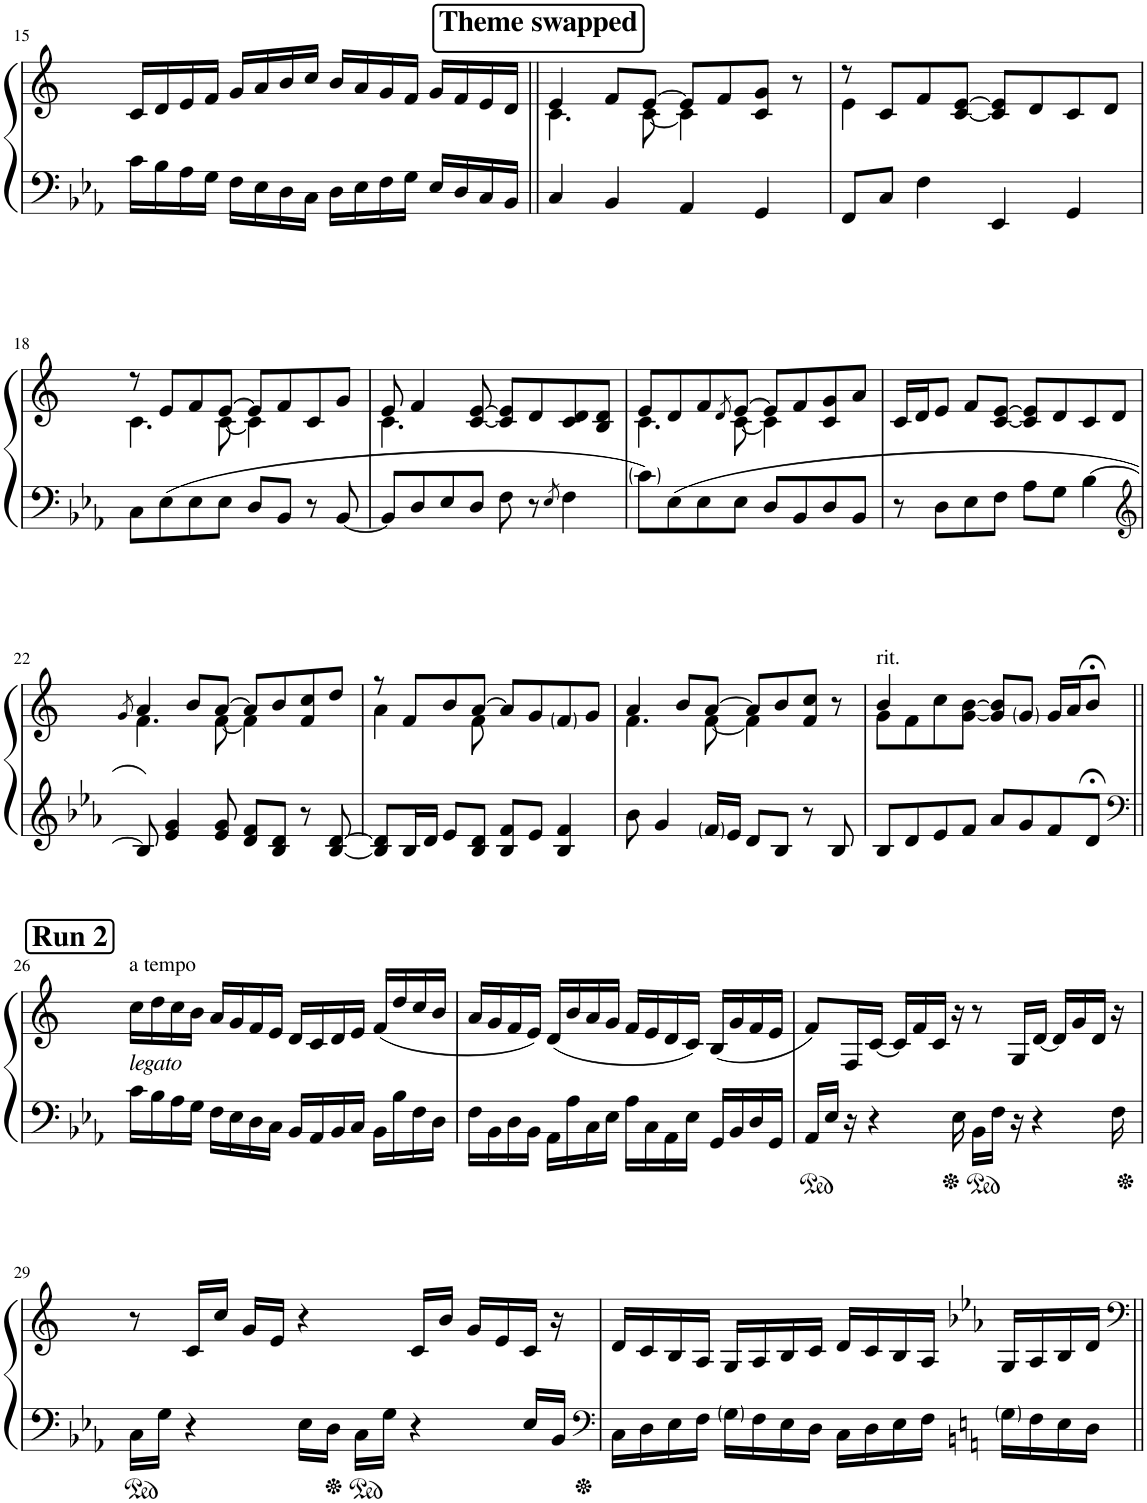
**kern	**kern
*part1	*part1
*staff2	*staff1
*I"Piano	*
*I'Pno.	*
!!LO:PB:g=z
*clefF4	*clefF4
*k[b-e-a-]	*k[]
*M4/4	*M4/4
=15	=15
16c\LL	16c/LL
16B-\	16d/
16A-\	16e/
16G\JJ	16f/JJ
16F\LL	16g/LL
16E-\	16a/
16D\	16b/
16C\JJ	16cc/JJ
16D\LL	16b/LL
16E-\	16a/
16F\	16g/
16G\JJ	16f/JJ
16E-/LL	16g/LL
16D/	16f/
16C/	16e/
16BB-/JJ	16d/JJ
!!LO:REH:place=s1:a:t=
!!LO:REH:place=s1:a:B:cj:fs=14:t=Theme swapped
=16||	=16||
*	*^
4C/	4e/	4.c\
4BB-/	8f/L	.
.	[8e/J	[8c\
4AA-/	8e/L]	4c\]
.	8f/	.
4GG/	8c/ 8g/J	4ryy
.	8r	.
=17	=17	=17
8FF/L	8r	4e\
8C/J	8c/L	.
4F\	8f/	8ryy
.	[8c/ [8e/J	2ryy
4EE-/	8c/] 8e/]L	.
.	8d/	.
4GG/	8c/	.
.	8d/J	8ryy
!!LO:LB:g=z	!!
=18	=18	=18
8C\L	8r	4.c\
8E-\	8e/L	.
8E-\	8f/	.
8E-\J	[8e/J	[8c\
8D/L	8e/L]	4c\]
8BB-/J	8f/	.
8r	8c/	4ryy
[8BB-/	8g/J	.
=19	=19	=19
8BB-/L]	8e/	4.c\
8D/	4f/	.
8E-/	.	.
8D/J	[8c/ [8e/	2ryy
8F\	8c/] 8e/]L	.
8r	8d/	.
8qE-/	.	.
4F\	8c/ 8d/	.
.	8B/ 8d/J	8ryy
=20	=20	=20
8c\L	8e/L	4.c\
8E-\	8d/	.
8E-\	8f/	.
.	8qd/	.
8E-\J	[8e/J	[8c\
8D/L	8e/L]	4c\]
8BB-/	8f/	.
8D/	8c/ 8g/	4ryy
8BB-/J	8a/J	.
*	*v	*v
=21	=21
8r	16c/LL
.	16d/J
8D\L	8e/J
8E-\	8f/L
8F\J	[8c/ [8e/J
8A-\L	8c/] 8e/]L
8G\J	8d/
[4B-\	8c/
.	8d/J
!!LO:LB:g=z
=22	=22
*clefG2	*
.	8qg/
*	*^
8B-/]	4a/	4.f\
4e-/ 4g/	.	.
.	8b/L	.
8e-/ 8g/	[8a/J	[8f\
8d/ 8f/L	8a/L]	4f\]
8B-/ 8d/J	8b/	.
8r	8f/ 8cc/	4ryy
[8B-/ [8d/	8dd/J	.
=23	=23	=23
8B-/] 8d/]L	8r	4a\
16B-/L	8f/L	.
16d/JJ	.	.
8e-/L	8b/	8ryy
8B-/ 8d/J	[8a/J	8f\
8B-/ 8f/L	8a/L]	2ryy
8e-/J	8g/	.
4B-/ 4f/	8f/	.
.	8g/J	.
=24	=24	=24
8b-\	4a/	4.f\
4g/	.	.
.	8b/L	.
16f/LL	[8a/J	[8f\
16e-/JJ	.	.
8d/L	8a/L]	4f\]
8B-/J	8b/	.
8r	8f/ 8cc/J	4ryy
8B-/	8r	.
=25	=25	=25
!	!LO:TX:a:t=rit.	!
8B-/L	8g\L	4b/
8d/	8f\	.
8e-/	8cc\	8ryy
8f/J	[8g\ [8b\J	2ryy
8a-/L	8g/] 8b/]L	.
8g/	8g/J	.
8f/	16g/LL	.
.	16a/J	.
8d;</J	8b;</J	8ryy
*	*v	*v
!!LO:LB:g=z
!!LO:REH:place=s1:a:B:cj:fs=14:t=Run 2
=26||	=26||
*clefF4	*
*	*^
!	!LO:TX:a:t=a tempo	!
!	!LO:TX:b:i:t=legato	!
*	*v	*v
16c\LL	16cc\LL
16B-\	16dd\
16A-\	16cc\
16G\JJ	16b\JJ
16F\LL	16a/LL
16E-\	16g/
16D\	16f/
16C\JJ	16e/JJ
16BB-/LL	16d/LL
16AA-/	16c/
16BB-/	16d/
16C/JJ	16e/JJ
16BB-\LL	(16f/LL
16B-\	16dd/
16F\	16cc/
16D\JJ	16b/JJ
=27	=27
16F\LL	16a/LL
16BB-\	16g/
16D\	16f/
16BB-\JJ	16e/JJ)
16AA-\LL	(16d/LL
16A-\	16b/
16C\	16a/
16E-\JJ	16g/JJ
16A-\LL	16f/LL
16C\	16e/
16AA-\	16d/
16E-\JJ	16c/JJ)
16GG/LL	(16B/LL
16BB-/	16g/
16D/	16f/
16GG/JJ	16e/JJ
=28	=28
16AA-/LL	8f/L)
16E-/JJ	.
16r	16F/L
4r	[16c/JJ
.	16c/LL]
.	16f/
.	16c/JJ
16E-\	16r
16BB-\LL	8r
16F\JJ	.
16r	16G/LL
4r	[16d/JJ
.	16d/LL]
.	16g/
.	16d/JJ
16F\	16r
!!LO:LB:g=z
=29	=29
16C\LL	8r
16G\JJ	.
4r	16c/LL
.	16cc/JJ
.	16g/LL
.	16e/JJ
16E-\LL	4r
16D\JJ	.
16C\LL	.
16G\JJ	.
4r	16c/LL
.	16b/JJ
.	16g/LL
.	16e/
16E-/LL	16c/JJ
16BB-/JJ	16r
=30	=30
*clefF4	*
16C\LL	16d/LL
16D\	16c/
16E-\	16B/
16F\JJ	16A/JJ
16G\LL	16G/LL
16F\	16A/
16E-\	16B/
16D\JJ	16c/JJ
16C\LL	16d/LL
16D\	16c/
16E-\	16B/
16F\JJ	16A/JJ
16G\LL	16G/LL
16F\	16A-/
16E\	16B-/
16D\JJ	16d/JJ
=||	=||
*-	*-
